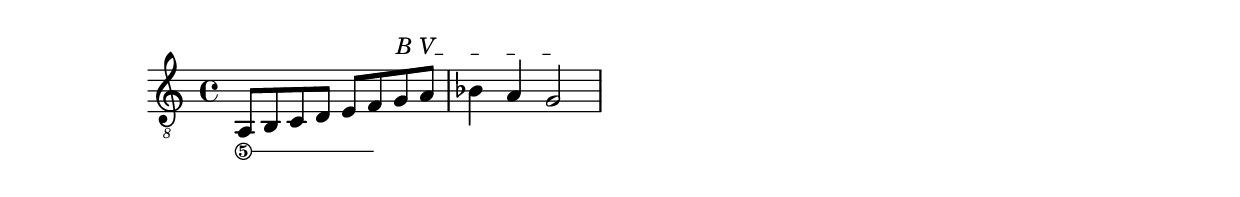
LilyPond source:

%% http://lsr.di.unimi.it/LSR/Item?id=857

% contributed by harm6
% Code by David Nalesnik and Thomas Morley (v2.16.0)
% => http://lists.gnu.org/archive/html/lilypond-user/2011-10/msg00500.html
% => http://lists.gnu.org/archive/html/lilypond-user/2012-11/msg00567.html

#(define (text-spanner-start-stop mus)
    (let ((elts (ly:music-property mus 'elements)))
    (make-music 'SequentialMusic 'elements 
       (append  
          (list (make-music 'TextSpanEvent 'span-direction -1))
          (reverse (cdr (reverse elts)))
          (list (make-music 'TextSpanEvent 'span-direction 1))
          (list (last elts))))))

barre =
#(define-music-function (parser location strg music)(string? ly:music?)
   (let ((arg (string-append "B " strg)))
      #{
         \override TextSpanner.bound-details.left.text = $arg
         $(text-spanner-start-stop music)
      #}))
      
stringNumberSpanner =
#(define-music-function (parser location strg music)
   (string? ly:music?)
  #{
     \once \override Voice.TextSpanner.style = #'solid
     \once \override Voice.TextSpanner.font-size = #-5
     \once \override TextSpanner.bound-details.left.stencil-align-dir-y = #CENTER
     \once \override TextSpanner.bound-details.left.text = \markup { \circle \number $strg }
  
     $(text-spanner-start-stop music)
  #})


\relative c {
 \clef "treble_8"
 \textSpannerDown
 \stringNumberSpanner "5" { a8 b c d e f }
 \textSpannerUp
 \barre "V" { g a bes4 a g2 }
}

%%%%%%%%%%%%%%%%%%%%%%%%%%%%%%%%%%%%%%%%%%%%%%%%%%%%%%%%%%%%%%%%%%%%%%%%%%%%%%%%%%

%{

% with version 2.16.0 you could use:

#(define (text-spanner-start-stop mus)
     (begin
        (let* ((elts (ly:music-property mus 'elements)))
          (set! (ly:music-property (car elts) 'elements)
            (cons (make-music 'TextSpanEvent 'span-direction -1)
                  (ly:music-property (car elts) 'elements)))
          (set! (ly:music-property (car (reverse elts)) 'elements)
            (cons (make-music 'TextSpanEvent 'span-direction 1)
                  (ly:music-property (car (reverse elts)) 'elements)))
          (make-music 'SequentialMusic 'elements (list mus)))))
          
barre =
#(define-music-function (parser location strg music)
   (string? ly:music?)
   (let ((arg (string-append "B " strg)))
  #{
     \once \override TextSpanner.bound-details.left.stencil-align-dir-y = #CENTER
     \once \override TextSpanner.bound-details.left.text = $arg
  
     $(text-spanner-start-stop music)
  #}))

stringNumberSpanner =
#(define-music-function (parser location strg music)
   (string? ly:music?)
  #{
     \once \override Voice.TextSpanner.style = #'solid
     \once \override Voice.TextSpanner.font-size = #-5
     \once \override TextSpanner.bound-details.left.stencil-align-dir-y = #CENTER
     \once \override TextSpanner.bound-details.left.text = \markup { \circle \number $strg }
  
     $(text-spanner-start-stop music)
  #})

\relative c {
        \clef "treble_8"
        \textSpannerDown
        \stringNumberSpanner "5" { a8 b c d e f }
        \textSpannerUp
        \barre V { g a bes4 a g2 }
}
%}
